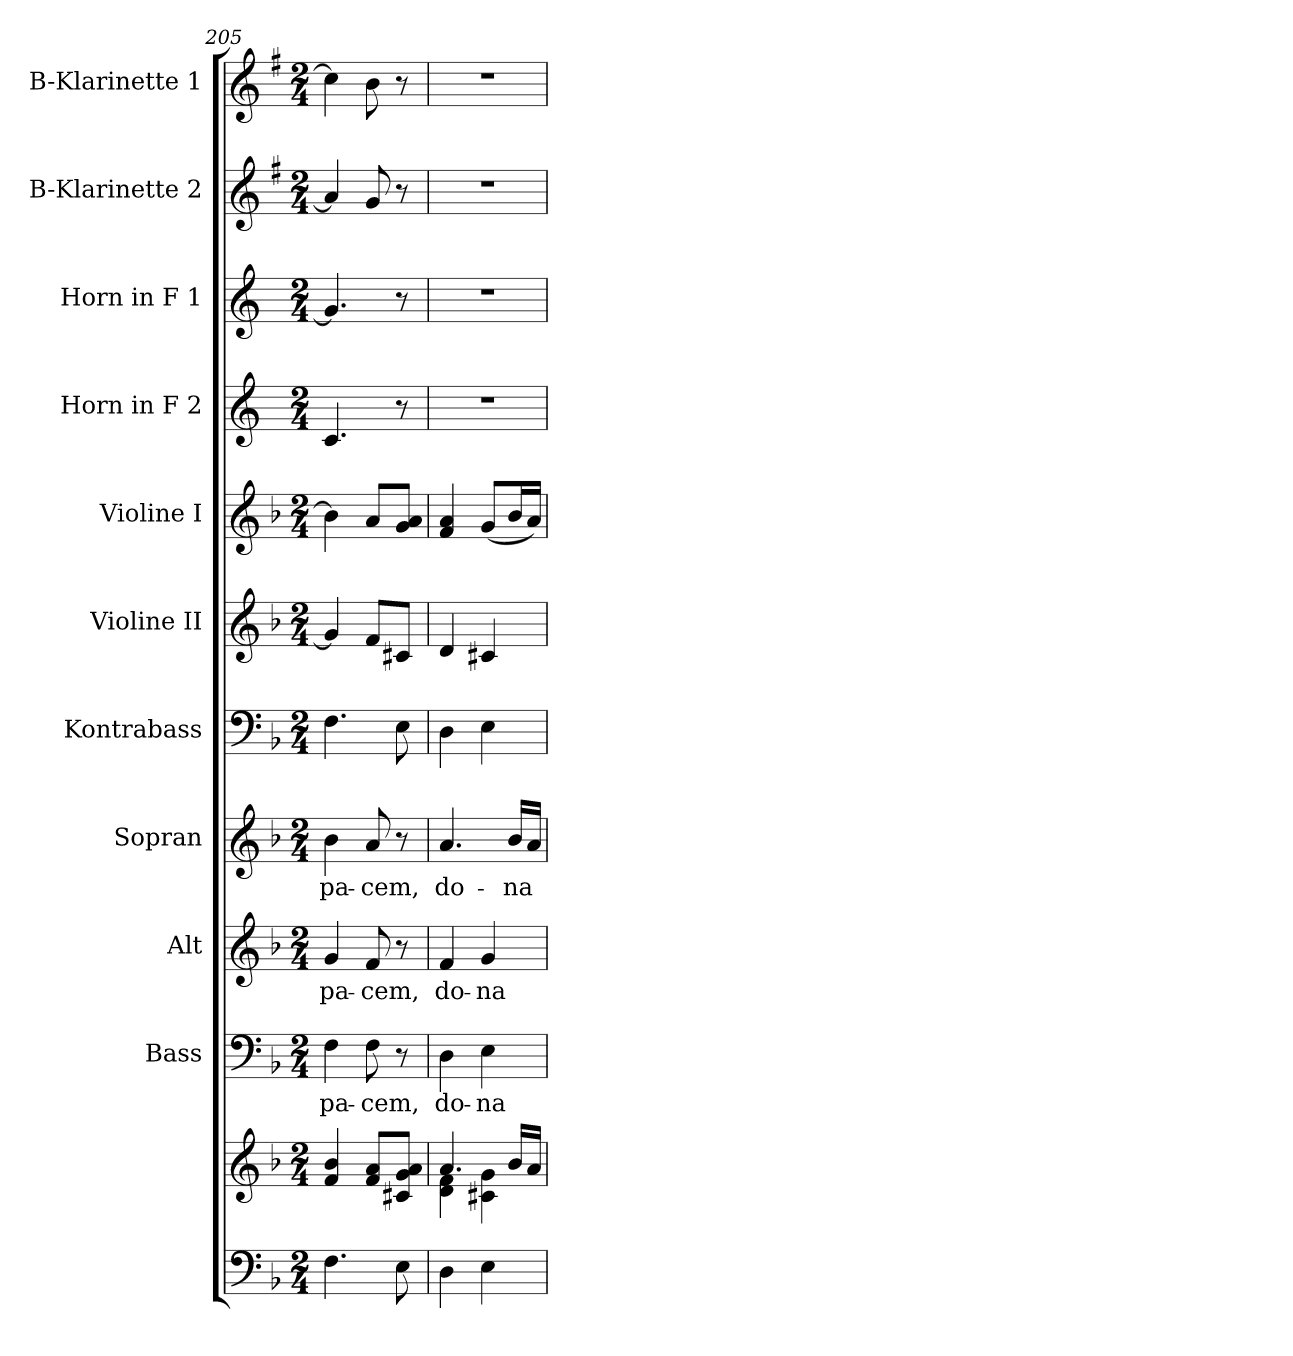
**kern	**kern	**kern	**text	**kern	**text	**kern	**text	**kern	**kern	**kern	**kern	**kern	**kern	**kern
*part11	*part11	*part10	*part10	*part9	*part9	*part8	*part8	*part7	*part6	*part5	*part4	*part3	*part2	*part1
*staff12	*staff11	*staff10	*staff10	*staff9	*staff9	*staff8	*staff8	*staff7	*staff6	*staff5	*staff4	*staff3	*staff2	*staff1
*	*	*I"Bass	*	*I"Alt	*	*I"Sopran	*	*I"Kontrabass	*I"Violine II	*I"Violine I	*I"Horn in F 2	*I"Horn in F 1	*I"B-Klarinette 2	*I"B-Klarinette 1
*	*	*I'B.	*	*I'A.	*	*I'S.	*	*I'Kb.	*I'Vl. II	*I'Vl. I	*	*	*I'B Kl. 2	*I'B Kl. 1
*clefF4	*clefG2	*clefF4	*	*clefG2	*	*clefG2	*	*clefF4	*clefG2	*clefG2	*clefG2	*clefG2	*clefG2	*clefG2
*	*	*	*	*	*	*	*	*ITrd7c12	*	*	*ITrd4c7	*ITrd4c7	*ITrd1c2	*ITrd1c2
*k[b-]	*k[b-]	*k[b-]	*	*k[b-]	*	*k[b-]	*	*k[b-]	*k[b-]	*k[b-]	*k[b-]	*k[b-]	*k[b-]	*k[b-]
*F:	*F:	*F:	*	*F:	*	*F:	*	*F:	*F:	*F:	*F:	*F:	*F:	*F:
*M2/4	*M2/4	*M2/4	*	*M2/4	*	*M2/4	*	*M2/4	*M2/4	*M2/4	*M2/4	*M2/4	*M2/4	*M2/4
=205	=205	=205	=205	=205	=205	=205	=205	=205	=205	=205	=205	=205	=205	=205
!	!	!	!LO:LY:b	!	!LO:LY:b	!	!LO:LY:b	!	!	!	!	!	!	!
4.F\	4f/ 4b-/	4F\	pa-	4g/	pa-	4b-\	pa-	4.FF\	4g/]	4b-\]	4.F/	4.c/]	4g/]	4b-\]
!	!	!	!LO:LY:b	!	!LO:LY:b	!	!LO:LY:b	!	!	!	!	!	!	!
.	8f/ 8a/L	8F\	-cem,	8f/	-cem,	8a/	-cem,	.	8f/L	8a/L	.	.	8f/	8a\
8E\	8c#X/ 8g/ 8a/J	8r	.	8r	.	8r	.	8EE\	8c#X/J	8g/ 8a/J	8r	8r	8r	8r
=206	=206	=206	=206	=206	=206	=206	=206	=206	=206	=206	=206	=206	=206	=206
*	*^	*	*	*	*	*	*	*	*	*	*	*	*	*
!	!	!	!	!LO:LY:b	!	!LO:LY:b	!	!LO:LY:b	!	!	!	!	!	!	!
4D\	4.a/	4d\ 4f\	4D\	do-	4f/	do-	4.a/	do-	4DD\	4d/	4f/ 4a/	2r	2r	2r	2r
!	!	!	!	!LO:LY:b	!	!LO:LY:b	!	!	!	!	!	!	!	!	!
4E\	.	4c#X\ 4g\	4E\	-na	4g/	-na	.	.	4EE\	4c#X/	(<8g/L	.	.	.	.
!	!	!	!	!	!	!	!	!LO:LY:b	!	!	!	!	!	!	!
.	16b-/LL	.	.	.	.	.	16b-/LL	-na	.	.	16b-/L	.	.	.	.
.	16a/JJ	.	.	.	.	.	16a/JJ	.	.	.	16a/JJ)	.	.	.	.
*	*v	*v	*	*	*	*	*	*	*	*	*	*	*	*	*
=	=	=	=	=	=	=	=	=	=	=	=	=	=	=
*-	*-	*-	*-	*-	*-	*-	*-	*-	*-	*-	*-	*-	*-	*-
